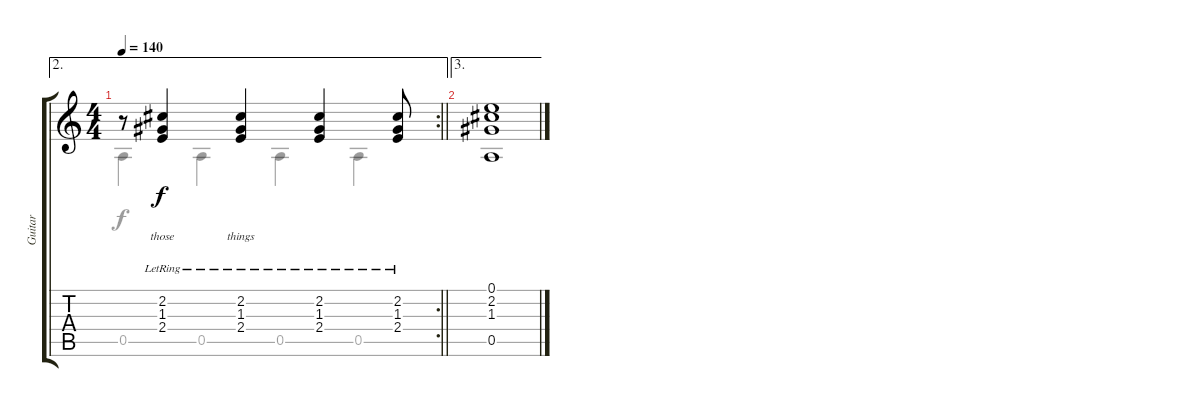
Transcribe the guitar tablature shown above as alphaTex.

\track ("Guitar" "Guitar") {instrument acousticguitarnylon}
\staff {score tabs}
\tuning (E4 B3 G3 D3 A2 E2) {hide}
\voice
\ae 2
\rc 2
\ts (4 4)
\tempo 140
\clef g2
\barLineRight lightlight
\ks c
r.8{dy f} (2.2{lr} 1.3{lr} 2.4{lr}).4{lyrics (0 "those") lyrics (1 "") lyrics (2 "") lyrics (3 "") lyrics (4 "")} (2.2{lr} 1.3{lr} 2.4{lr}).4{lyrics (0 "things") lyrics (1 "") lyrics (2 "") lyrics (3 "") lyrics (4 "")} (2.2{lr} 1.3{lr} 2.4{lr}).4 (2.2{lr} 1.3{lr} 2.4{lr}).8 |
\ae 3
(0.1 2.2 1.3 0.5).1
\voice
\clef g2
\ottava regular
\simile none
\barLineRight lightlight
\ks c
0.5.4{dy f} 0.5.4 0.5.4 0.5.4 |
